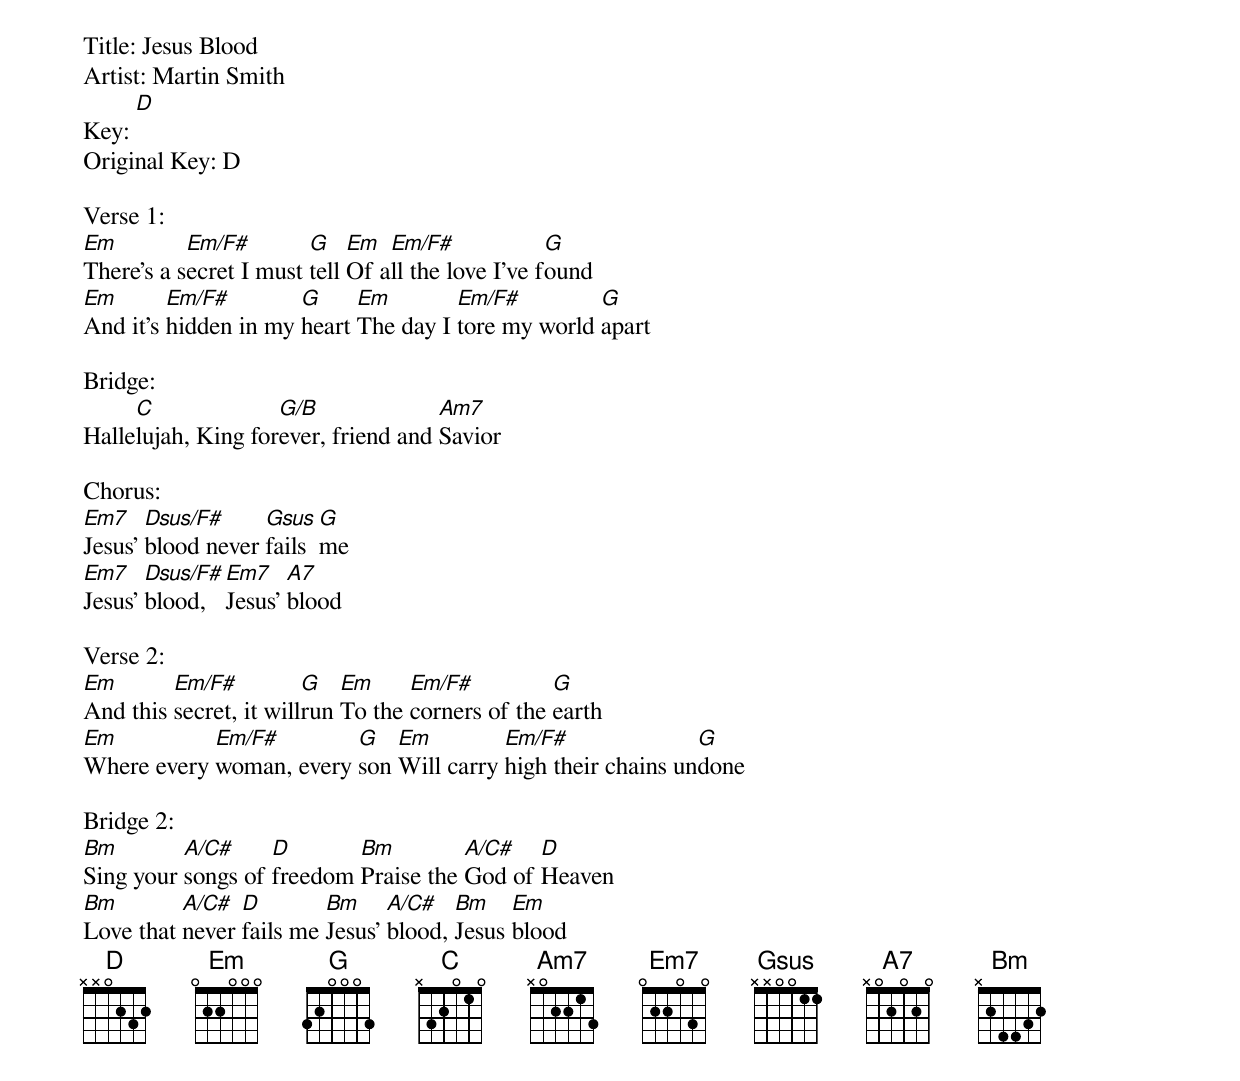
Title: Jesus Blood
Artist: Martin Smith
Key: [D]
Original Key: D

Verse 1:
[Em]There’s a s[Em/F#]ecret I must [G]tell [Em]Of a[Em/F#]ll the love I’ve f[G]ound
[Em]And it’s [Em/F#]hidden in my [G]heart [Em]The day I [Em/F#]tore my world [G]apart

Bridge:
Halle[C]lujah, King for[G/B]ever, friend and [Am7]Savior

Chorus:
[Em7]Jesus’ [Dsus/F#]blood never [Gsus]fails [G]me
[Em7]Jesus’ [Dsus/F#]blood, [Em7]Jesus’ [A7]blood

Verse 2:
[Em]And this [Em/F#]secret, it will[G]run [Em]To the [Em/F#]corners of the [G]earth
[Em]Where every [Em/F#]woman, every [G]son [Em]Will carry [Em/F#]high their chains un[G]done

Bridge 2:
[Bm]Sing your [A/C#]songs of [D]freedom	[Bm]Praise the [A/C#]God of [D]Heaven
[Bm]Love that [A/C#]never [D]fails me	[Bm]Jesus’ [A/C#]blood, [Bm]Jesus [Em]blood
